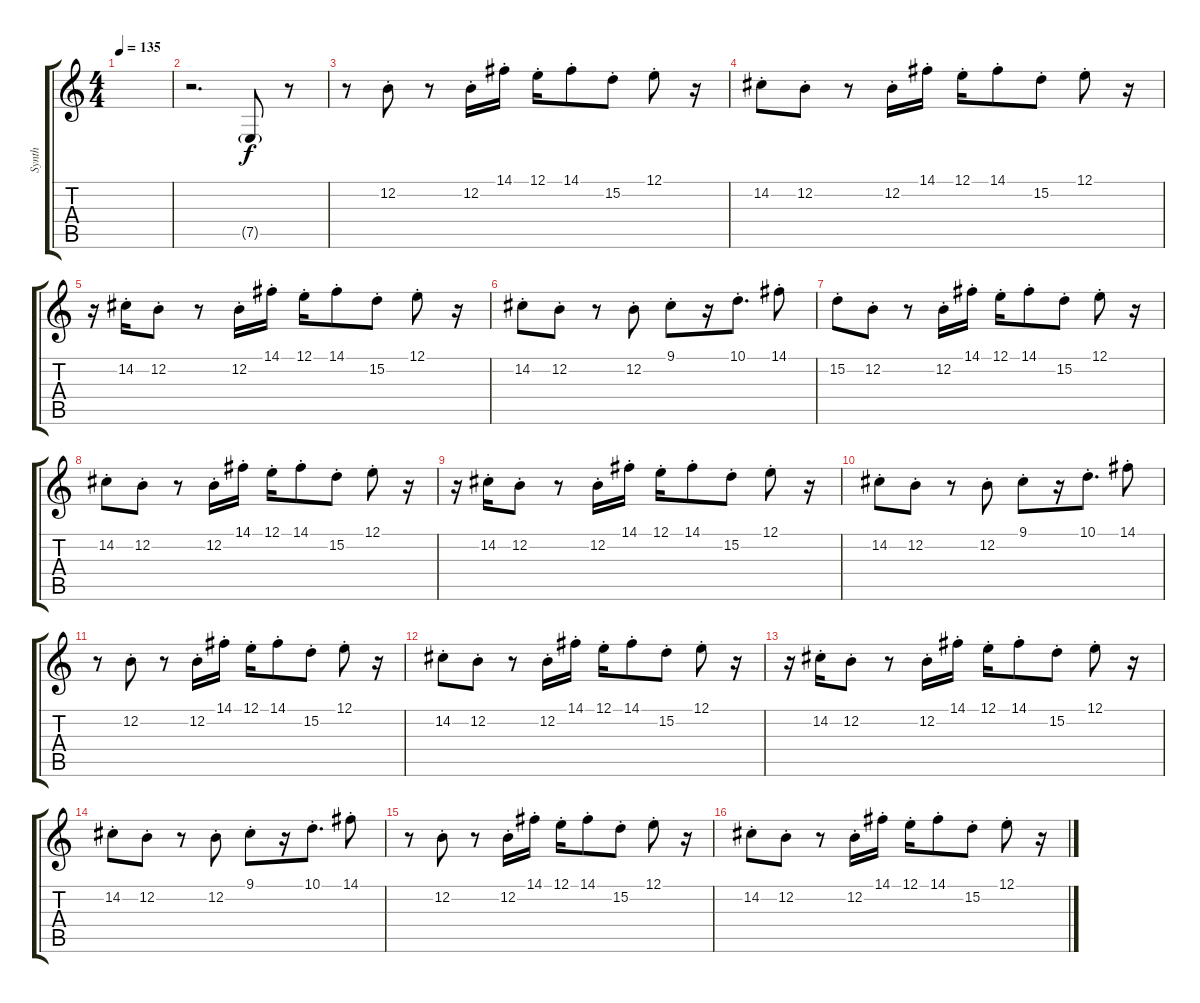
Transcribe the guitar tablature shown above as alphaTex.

\track ("Synth" "Synth") {instrument pad3polysynth}
\staff {score tabs}
\tuning (E4 B3 G3 D3 A2 E2) {hide}
\ts (4 4)
\tempo 135
\clef g2
\ks c
|
r.2{d} 7.5{g}.8 r.8 |
r.8 12.2{st}.8{dy f} r.8 12.2{st}.16 14.1{st}.16 12.1{st}.16 14.1{st}.8 15.2{st}.8 12.1{st}.8 r.16 |
14.2{st}.8 12.2{st}.8 r.8 12.2{st}.16 14.1{st}.16 12.1{st}.16 14.1{st}.8 15.2{st}.8 12.1{st}.8 r.16 |
r.16 14.2{st}.16 12.2{st}.8 r.8 12.2{st}.16 14.1{st}.16 12.1{st}.16 14.1{st}.8 15.2{st}.8 12.1{st}.8 r.16 |
14.2{st}.8 12.2{st}.8 r.8 12.2{st}.8 9.1{st}.8 r.16 10.1{st}.8{d} 14.1{st}.8 |
15.2{st}.8 12.2{st}.8 r.8 12.2{st}.16 14.1{st}.16 12.1{st}.16 14.1{st}.8 15.2{st}.8 12.1{st}.8 r.16 |
14.2{st}.8 12.2{st}.8 r.8 12.2{st}.16 14.1{st}.16 12.1{st}.16 14.1{st}.8 15.2{st}.8 12.1{st}.8 r.16 |
r.16 14.2{st}.16 12.2{st}.8 r.8 12.2{st}.16 14.1{st}.16 12.1{st}.16 14.1{st}.8 15.2{st}.8 12.1{st}.8 r.16 |
14.2{st}.8 12.2{st}.8 r.8 12.2{st}.8 9.1{st}.8 r.16 10.1{st}.8{d} 14.1{st}.8 |
r.8 12.2{st}.8 r.8 12.2{st}.16 14.1{st}.16 12.1{st}.16 14.1{st}.8 15.2{st}.8 12.1{st}.8 r.16 |
14.2{st}.8 12.2{st}.8 r.8 12.2{st}.16 14.1{st}.16 12.1{st}.16 14.1{st}.8 15.2{st}.8 12.1{st}.8 r.16 |
r.16 14.2{st}.16 12.2{st}.8 r.8 12.2{st}.16 14.1{st}.16 12.1{st}.16 14.1{st}.8 15.2{st}.8 12.1{st}.8 r.16 |
14.2{st}.8 12.2{st}.8 r.8 12.2{st}.8 9.1{st}.8 r.16 10.1{st}.8{d} 14.1{st}.8 |
r.8 12.2{st}.8 r.8 12.2{st}.16 14.1{st}.16 12.1{st}.16 14.1{st}.8 15.2{st}.8 12.1{st}.8 r.16 |
14.2{st}.8 12.2{st}.8 r.8 12.2{st}.16 14.1{st}.16 12.1{st}.16 14.1{st}.8 15.2{st}.8 12.1{st}.8 r.16
